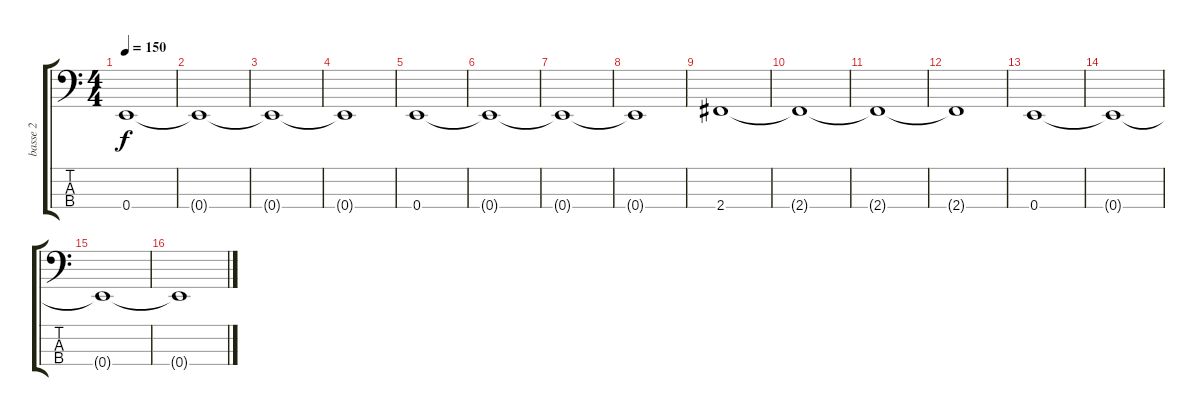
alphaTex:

\track ("basse 2" "basse 2") {instrument fretlessbass}
\staff {score tabs}
\tuning (G2 D2 A1 E1) {hide}
\ts (4 4)
\tempo 150
\clef f4
\ks c
0.4.1{dy f} |
0.4{t}.1 |
0.4{t}.1 |
0.4{t}.1 |
0.4.1 |
0.4{t}.1 |
0.4{t}.1 |
0.4{t}.1 |
2.4.1 |
2.4{t}.1 |
2.4{t}.1 |
2.4{t}.1 |
0.4.1 |
0.4{t}.1 |
0.4{t}.1 |
0.4{t}.1
